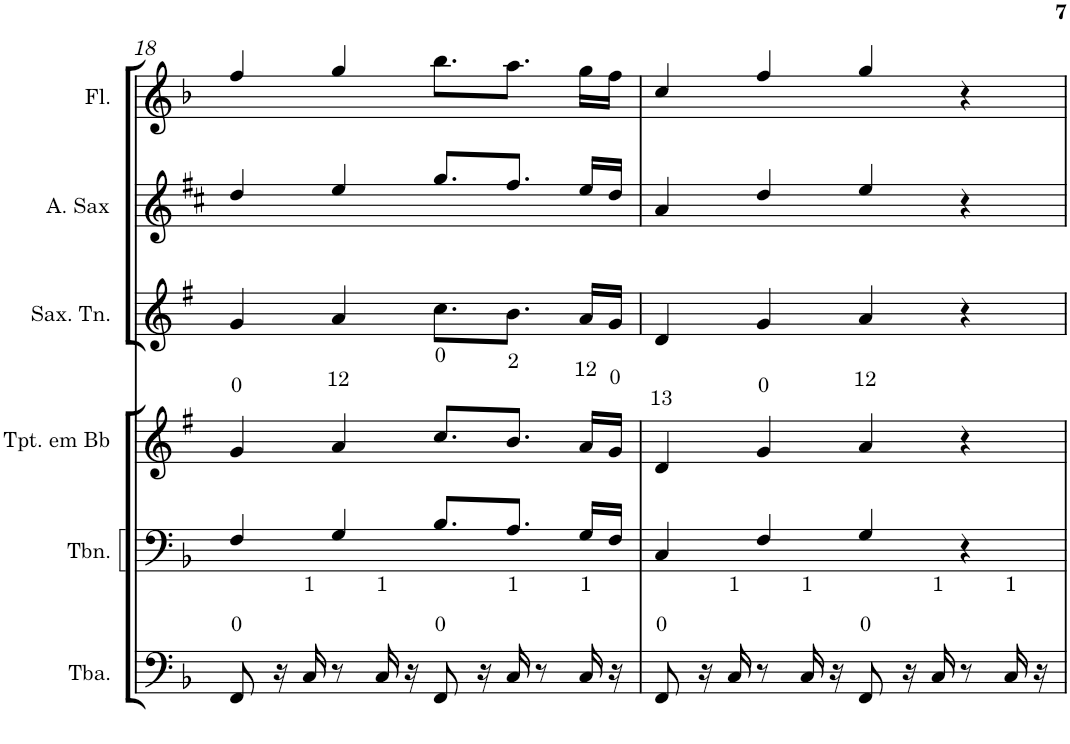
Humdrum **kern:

**kern	**kern	**kern	**kern	**kern	**kern
*part6	*part5	*part4	*part3	*part2	*part1
*staff6	*staff5	*staff4	*staff3	*staff2	*staff1
*I"Tuba	*I"Trombone	*I"Trompete em Bb	*I"Saxofone Tenor	*I"Saxofone Alto	*I"Flauta Transversal
*I'Tba.	*I'Tbn.	*I'Tpt. em Bb	*I'Sax. Tn.	*	*I'Fl.
!!LO:PB:g=z
*clefF4	*clefF4	*clefG2	*clefG2	*clefG2	*clefG2
*	*	*Trd1c2	*Trd8c14	*Trd5c9	*
*k[b-]	*k[b-]	*k[f#]	*k[f#]	*k[f#c#]	*k[b-]
*M4/4	*M4/4	*M4/4	*M4/4	*M4/4	*M4/4
=18	=18	=18	=18	=18	=18
8FF/	4F/	4g/	4g/	4dd/	4ff/
16r	.	.	.	.	.
16C/	.	.	.	.	.
8r	4G/	4a/	4a/	4ee/	4gg/
16C/	.	.	.	.	.
16r	.	.	.	.	.
8FF/	8.B-/L	8.cc/L	8.cc\L	8.gg/L	8.bb-\L
16r	.	.	.	.	.
16C/	8.A/J	8.b/J	8.b\J	8.ff#/J	8.aa\J
8r	.	.	.	.	.
16C/	16G/LL	16a/LL	16a/LL	16ee/LL	16gg\LL
16r	16F/JJ	16g/JJ	16g/JJ	16dd/JJ	16ff\JJ
=19	=19	=19	=19	=19	=19
8FF/	4C/	4d/	4d/	4a/	4cc/
16r	.	.	.	.	.
16C/	.	.	.	.	.
8r	4F/	4g/	4g/	4dd/	4ff/
16C/	.	.	.	.	.
16r	.	.	.	.	.
8FF/	4G/	4a/	4a/	4ee/	4gg/
16r	.	.	.	.	.
16C/	.	.	.	.	.
8r	4r	4r	4r	4r	4r
16C/	.	.	.	.	.
16r	.	.	.	.	.
=	=	=	=	=	=
*-	*-	*-	*-	*-	*-
